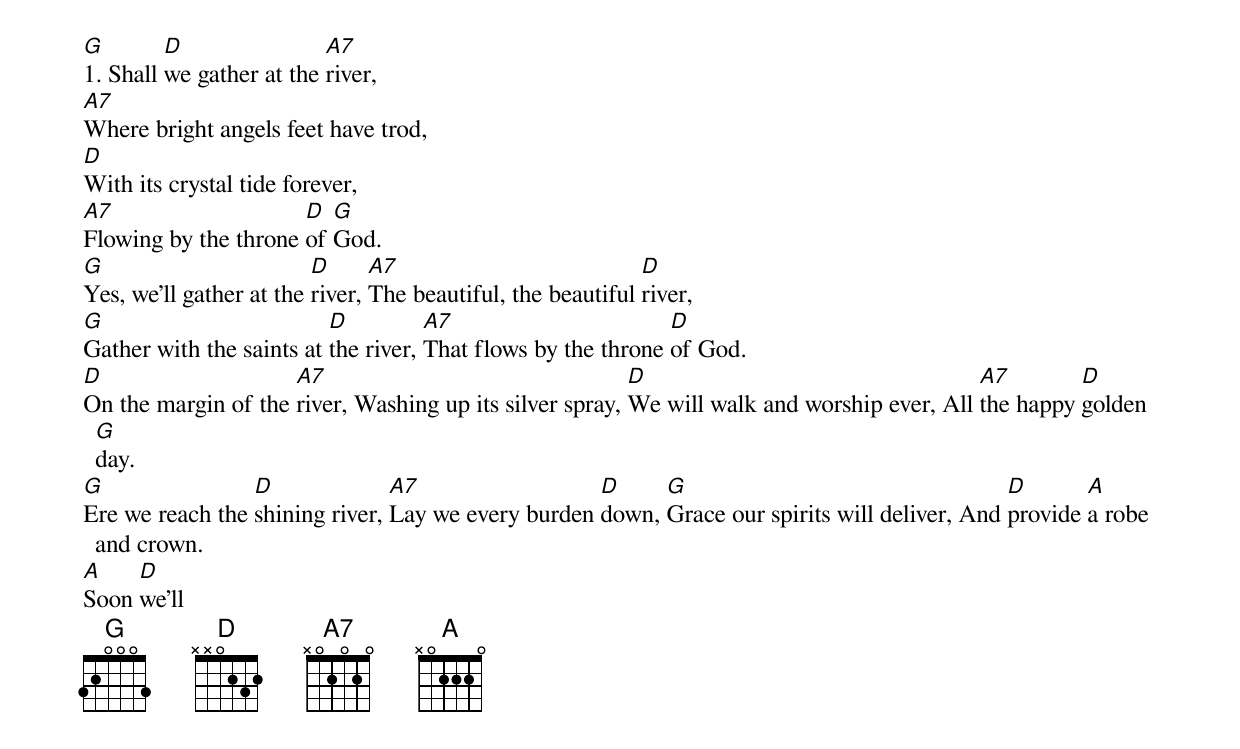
[G]1. Shall [D]we gather at the [A7]river,
[A7]Where bright angels feet have trod,
[D]With its crystal tide forever,
[A7]Flowing by the throne [D]of [G]God.
[G]Yes, we’ll gather at the [D]river, [A7]The beautiful, the beautiful [D]river,
[G]Gather with the saints at [D]the river, [A7]That flows by the throne [D]of God.
[D]On the margin of the [A7]river, Washing up its silver spray, [D]We will walk and worship ever, All [A7]the happy [D]golden [G]day.
[G]Ere we reach the [D]shining river, [A7]Lay we every burden [D]down, [G]Grace our spirits will deliver, And [D]provide [A]a robe and crown.
[A]Soon [D]we’ll
